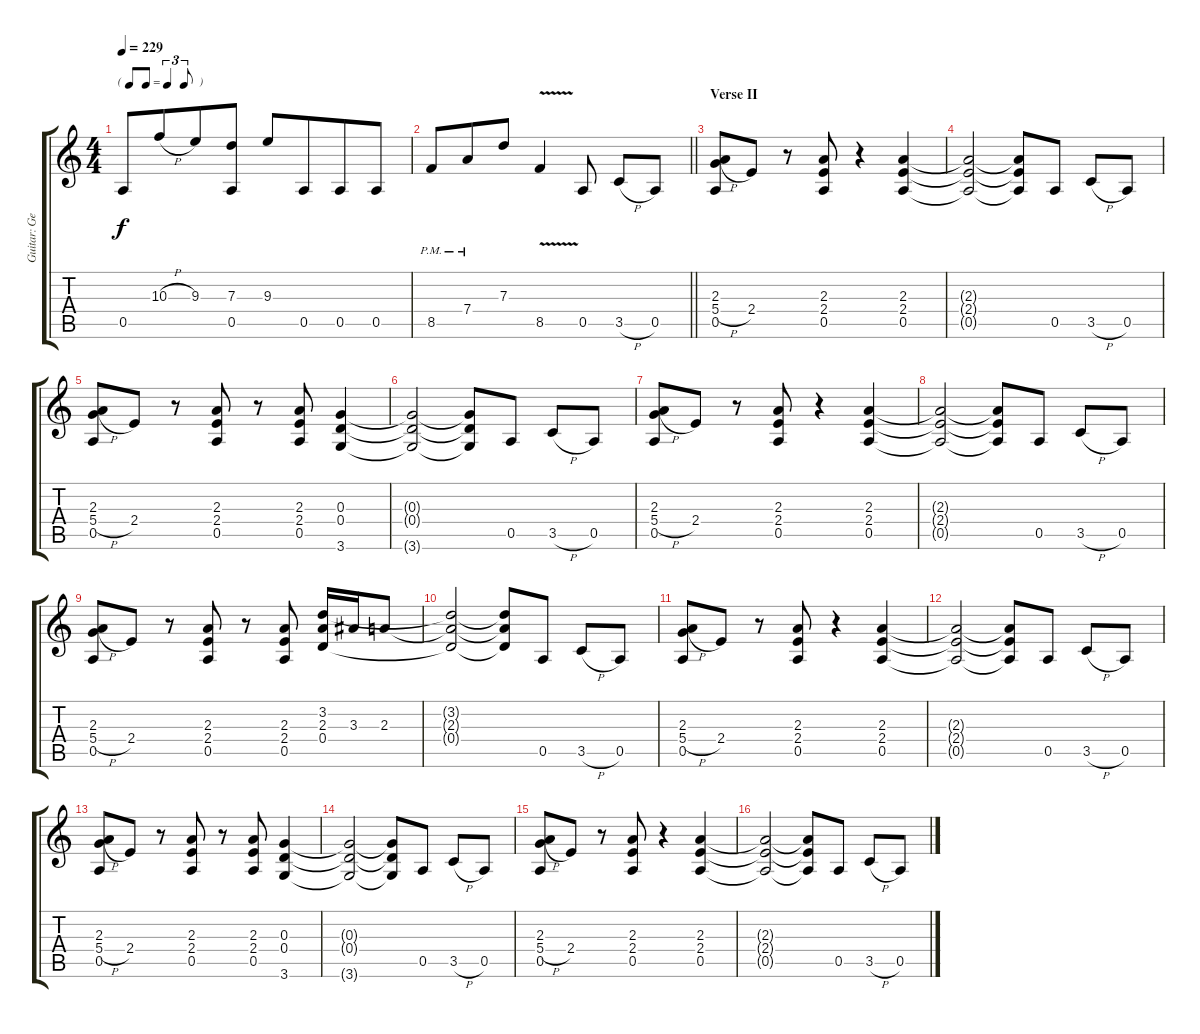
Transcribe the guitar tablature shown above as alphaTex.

\track ("Guitar: George" "Guitar: Ge") {instrument distortionguitar}
\staff {score tabs}
\tuning (E4 B3 G3 D3 A2 E2) {hide}
\ts (4 4)
\tf triplet8th
\tempo 229
\clef g2
\ks c
0.5{t}.8{dy f} 10.3{h}.8{beam merge} 9.3.8 (7.3 0.5).8 9.3.8 0.5.8{beam merge} 0.5.8 0.5.8 |
\barLineRight lightlight
8.5{pm}.8 7.4{pm}.8{beam merge} 7.3.8 8.5{v}.4 0.5.8 3.5{h}.8 0.5.8 |
\section ("" "Verse II")
(2.3 5.4{h} 0.5).8 2.4.8 r.8 (2.3 2.4 0.5).8 r.4 (2.3 2.4 0.5).4 |
(2.3{t} 2.4{t} 0.5{t}).2 (2.3{t} 2.4{t} 0.5{t}).8 0.5.8 3.5{h}.8 0.5.8 |
(2.3 5.4{h} 0.5).8 2.4.8 r.8 (2.3 2.4 0.5).8 r.8 (2.3 2.4 0.5).8 (0.3 0.4 3.6).4 |
(0.3{t} 0.4{t} 3.6{t}).2 (0.3{t} 0.4{t} 3.6{t}).8 0.5.8 3.5{h}.8 0.5.8 |
(2.3 5.4{h} 0.5).8 2.4.8 r.8 (2.3 2.4 0.5).8 r.4 (2.3 2.4 0.5).4 |
(2.3{t} 2.4{t} 0.5{t}).2 (2.3{t} 2.4{t} 0.5{t}).8 0.5.8 3.5{h}.8 0.5.8 |
(2.3 5.4{h} 0.5).8 2.4.8 r.8 (2.3 2.4 0.5).8 r.8 (2.3 2.4 0.5).8 (3.2 2.3 0.4).16 3.3.16 2.3.8 |
(3.2{t} 2.3{t} 0.4{t}).2 (3.2{t} 2.3{t} 0.4{t}).8 0.5.8 3.5{h}.8 0.5.8 |
(2.3 5.4{h} 0.5).8 2.4.8 r.8 (2.3 2.4 0.5).8 r.4 (2.3 2.4 0.5).4 |
(2.3{t} 2.4{t} 0.5{t}).2 (2.3{t} 2.4{t} 0.5{t}).8 0.5.8 3.5{h}.8 0.5.8 |
(2.3 5.4{h} 0.5).8 2.4.8 r.8 (2.3 2.4 0.5).8 r.8 (2.3 2.4 0.5).8 (0.3 0.4 3.6).4 |
(0.3{t} 0.4{t} 3.6{t}).2 (0.3{t} 0.4{t} 3.6{t}).8 0.5.8 3.5{h}.8 0.5.8 |
(2.3 5.4{h} 0.5).8 2.4.8 r.8 (2.3 2.4 0.5).8 r.4 (2.3 2.4 0.5).4 |
(2.3{t} 2.4{t} 0.5{t}).2 (2.3{t} 2.4{t} 0.5{t}).8 0.5.8 3.5{h}.8 0.5.8
